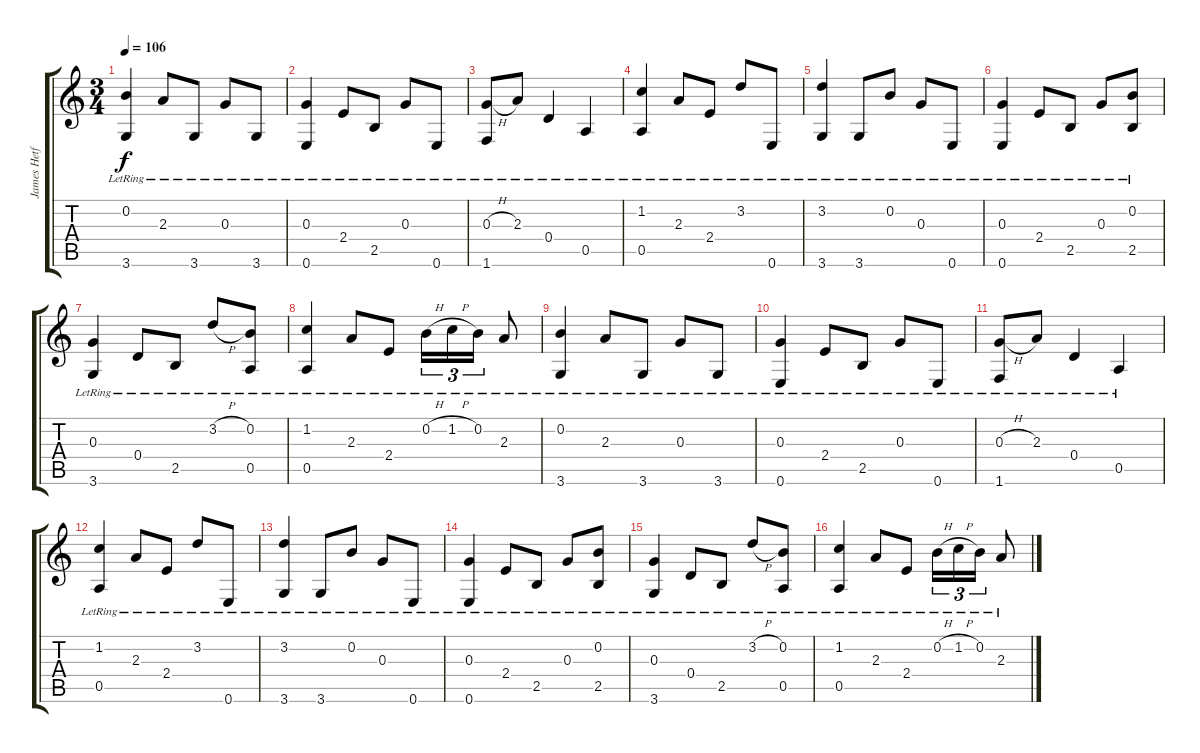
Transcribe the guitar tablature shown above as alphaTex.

\track ("James Hetfield" "James Hetf") {instrument acousticguitarsteel}
\staff {score tabs}
\tuning (E4 B3 G3 D3 A2 E2) {hide}
\ts (3 4)
\tempo 106
\clef g2
\ks c
(0.2{lr} 3.6{lr}).4{dy f} 2.3{lr}.8 3.6{lr}.8 0.3{lr}.8 3.6{lr}.8 |
(0.3{lr} 0.6{lr}).4 2.4{lr}.8 2.5{lr}.8 0.3{lr}.8 0.6{lr}.8 |
(0.3{h lr} 1.6{lr}).8 2.3{lr}.8 0.4{lr}.4 0.5{lr}.4 |
(1.2{lr} 0.5{lr}).4 2.3{lr}.8 2.4{lr}.8 3.2{lr}.8 0.6{lr}.8 |
(3.2{lr} 3.6{lr}).4 3.6{lr}.8 0.2{lr}.8 0.3{lr}.8 0.6{lr}.8 |
(0.3{lr} 0.6{lr}).4 2.4{lr}.8 2.5{lr}.8 0.3{lr}.8 (0.2{lr} 2.5{lr}).8 |
(0.3{lr} 3.6{lr}).4 0.4{lr}.8 2.5{lr}.8 3.2{h lr}.8 (0.2{lr} 0.5{lr}).8 |
(1.2{lr} 0.5{lr}).4{volume 16 instrument electricguitarjazz} 2.3{lr}.8 2.4{lr}.8 0.2{h lr}.16{tu (3 2)} 1.2{h lr}.16{tu (3 2)} 0.2{lr}.16{tu (3 2)} 2.3{lr}.8 |
(0.2{lr} 3.6{lr}).4 2.3{lr}.8 3.6{lr}.8 0.3{lr}.8 3.6{lr}.8 |
(0.3{lr} 0.6{lr}).4 2.4{lr}.8 2.5{lr}.8 0.3{lr}.8 0.6{lr}.8 |
(0.3{h lr} 1.6{lr}).8 2.3{lr}.8 0.4{lr}.4 0.5{lr}.4 |
(1.2{lr} 0.5{lr}).4 2.3{lr}.8 2.4{lr}.8 3.2{lr}.8 0.6{lr}.8 |
(3.2{lr} 3.6{lr}).4 3.6{lr}.8 0.2{lr}.8 0.3{lr}.8 0.6{lr}.8 |
(0.3{lr} 0.6{lr}).4 2.4{lr}.8 2.5{lr}.8 0.3{lr}.8 (0.2{lr} 2.5{lr}).8 |
(0.3{lr} 3.6{lr}).4 0.4{lr}.8 2.5{lr}.8 3.2{h lr}.8 (0.2{lr} 0.5{lr}).8 |
(1.2{lr} 0.5{lr}).4 2.3{lr}.8 2.4{lr}.8 0.2{h lr}.16{tu (3 2)} 1.2{h lr}.16{tu (3 2)} 0.2{lr}.16{tu (3 2)} 2.3{lr}.8
